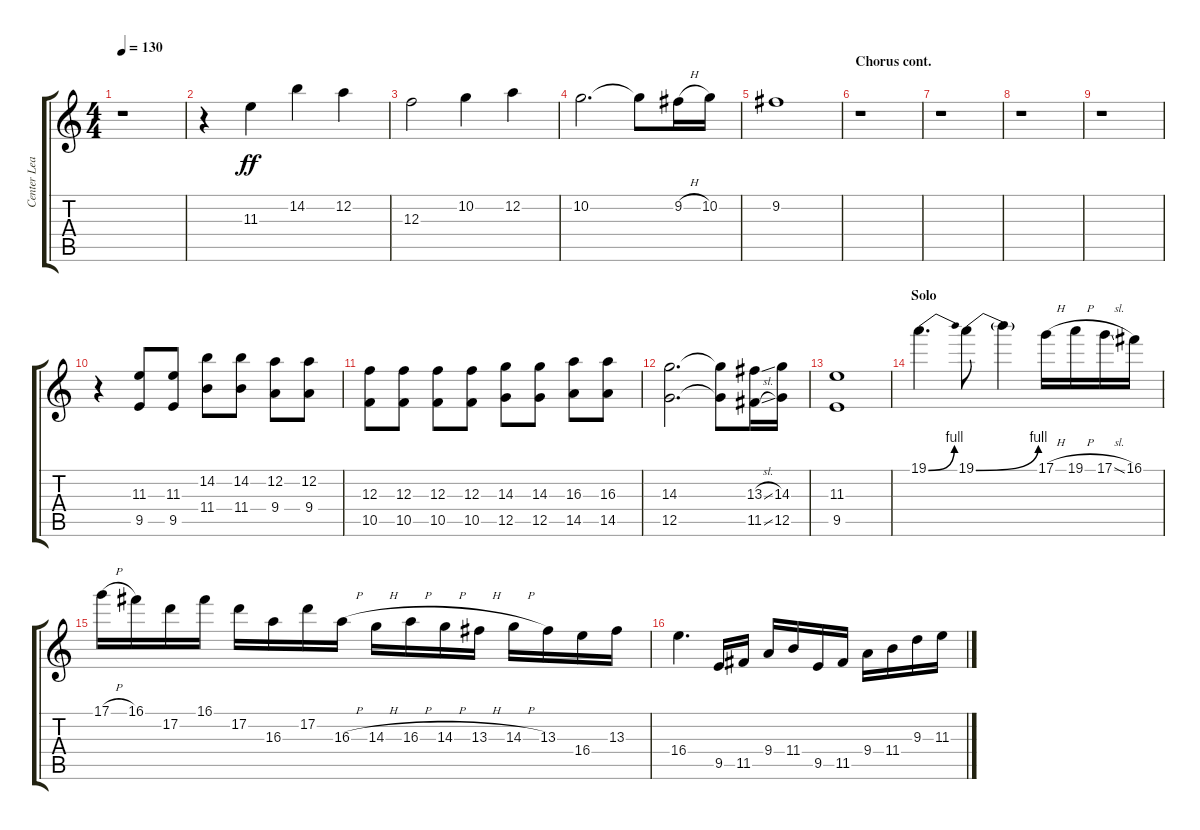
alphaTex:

\track ("Center Lead 1" "Center Lea") {instrument overdrivenguitar}
\staff {score tabs}
\tuning (D4 A3 F3 C3 G2 C2) {hide}
\ts (4 4)
\tempo 130
\clef g2
\ks aminor
r.1{dy ff} |
r.4 11.3.4 14.2.4 12.2.4 |
12.3.2 10.2.4 12.2.4 |
10.2.2{d} 10.2{t}.8 9.2{h}.16 10.2.16 |
9.2.1 |
\section ("" "Chorus cont.")
r.1 |
r.1 |
r.1 |
r.1 |
r.4 (11.3 9.5).8 (11.3 9.5).8 (14.2 11.4).8 (14.2 11.4).8 (12.2 9.4).8 (12.2 9.4).8 |
(12.3 10.5).8 (12.3 10.5).8 (12.3 10.5).8 (12.3 10.5).8 (14.3 12.5).8 (14.3 12.5).8 (16.3 14.5).8 (16.3 14.5).8 |
(14.3 12.5).2{d} (14.3{t} 12.5{t}).8 (13.3{sl} 11.5{sl}).16 (14.3 12.5).16 |
(11.3 9.5).1 |
\section ("" "Solo")
19.1{be (bend 0 0 60 4)}.4{d} 19.1{be (bend 0 0 60 4)}.8 19.1{t}.4 17.1{h}.16 19.1{h}.16 17.1{sl}.16 16.1.16 |
17.1{h}.16 16.1.16 17.2.16 16.1.16 17.2.16 16.3.16 17.2.16 16.3{h}.16 14.3{h}.16 16.3{h}.16 14.3{h}.16 13.3{h}.16 14.3{h}.16 13.3.16 16.4.16 13.3.16 |
16.4.4{d} 9.5.16 11.5.16 9.4.16 11.4.16 9.5.16 11.5.16 9.4.16 11.4.16 9.3.16 11.3.16
